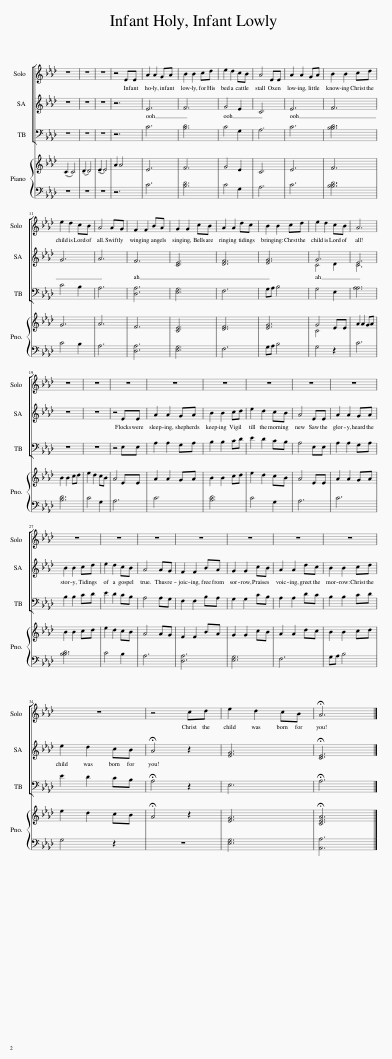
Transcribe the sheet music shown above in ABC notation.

X:1
%%score [ 1 ( 2 3 ) 4 ] { ( 5 7 ) | 6 }
L:1/8
M:none
I:linebreak $
K:Ab
V:1 treble
V:2 treble
V:3 treble
V:4 bass
V:5 treble
V:7 treble
V:6 bass
V:1
 z6 | z6 | z6 | z4 EE | A2 A2 GA | %5
 B2 B2 cd | e2 d2 cB | A4 EE | A2 A2 GA | B2 B2 cd |$ %10
 e2 d2 cB | A4 AG | F2 F2 BA | G2 G2 cB | A2 A2 dc | %15
 B2 B2 cd | e2 d2 cB | A6 |$ z6 | z6 | %20
 z6 | z6 | z6 | z6 | z6 | %25
 z6 |$ z6 | z6 | z6 | z6 | %30
 z6 | z6 | z6 |$ z6 | z4 cd | %35
 e2 d2 cB | !fermata!A6 |] %37
V:2
 z6 | z6 | z6 | z6 | E6 | %5
 F6 | G4 E2 | C6 | E6 | F6 |$ %10
 G6 | A6 | F6 | [CE]6 | [DF]6 | %15
 [EG]6 | G6 | E6 |$ z6 | z6 | %20
 z4 EE | A2 A2 GA | B2 B2 cd | e2 d2 cB | A4 EE | %25
 A2 A2 GA |$ B2 B2 cd | e2 d2 cB | A4 AG | F2 F2 BA | %30
 G2 G2 cB | A2 A2 dc | B2 B2 cd |$ e2 d2 cB | !fermata!A4 z2 | %35
 [EG]6 | !fermata![CE]6 |] %37
V:3
 x6 | x6 | x6 | x6 | x6 | %5
 x6 | x6 | x6 | x6 | x6 |$ %10
 x6 | x6 | x6 | x6 | x6 | %15
 x6 | C4 D2 | C6 |$ x6 | x6 | %20
 x6 | x6 | x6 | x6 | x6 | %25
 x6 |$ x6 | x6 | x6 | x6 | %30
 x6 | x6 | x6 |$ x6 | x6 | %35
 x6 | x6 |] %37
V:4
 z6 | z6 | z6 | z6 | C6 | %5
 [B,D]6 | C4 G,2 | A,6 | C6 | [B,B,D]6 |$ %10
 C4 B,2 | A,6 | [D,A,]6 | [E,G,]6 | F,6 | %15
 G,A, B,4 | G,4 E,2 | [A,A,]6 |$ z6 | z6 | %20
 z4 E,E, | A,2 A,2 G,A, | B,2 B,2 CD | E2 D2 CB, | A,4 E,E, | %25
 A,2 A,2 G,A, |$ B,2 B,2 CD | E2 D2 CB, | A,4 A,G, | F,2 F,2 B,A, | %30
 G,2 G,2 CB, | A,2 A,2 DC | B,2 B,2 CD |$ E2 D2 CB, | !fermata!A,4 z2 | %35
 E,6 | !fermata!A,6 |] %37
V:5
 (!tenuto!C2 C4) | (!tenuto!D2 D4) | (!tenuto!E2 E4) | A2 A4 | E6 | %5
 F6 | G4 E2 | C6 | E6 | F6 |$ %10
 G6 | A6 | F6 | [CE]6 | [DF]6 | %15
 [EG]6 | G4 EE | A2 A2 GA |$ B2 B2 cd | e2 d2 cB | %20
 A4 EE | A2 A2 GA | B2 B2 cd | e2 d2 cB | A4 EE | %25
 A2 A2 GA |$ B2 B2 cd | e2 d2 cB | A4 AG | F2 F2 BA | %30
 G2 G2 cB | A2 A2 dc | B2 B2 cd |$ e2 d2 cB | !fermata!A4 z2 | %35
 [EG]6 | !fermata![CEA]6 |] %37
V:6
 z6 | z6 | z6 | z6 | C6 | %5
 [B,D]6 | C4 G,2 | A,6 | C6 | [B,B,D]6 |$ %10
 C4 B,2 | A,6 | [D,A,]6 | [E,G,]6 | F,6 | %15
 G,A, B,4 | G,4 z2 | C6 |$ [B,D]6 | C4 G,2 | %20
 A,6 | C6 | [B,D]6 | C4 G,2 | A,6 | %25
 C6 |$ [B,B,D]6 | C4 B,2 | A,6 | [D,A,]6 | %30
 [E,G,]6 | F,6 | G,A, B,4 |$ G,4 z2 | z6 | %35
 [E,G,]6 | [A,,A,]6 |] %37
V:7
 x6 | x6 | x6 | x6 | x6 | %5
 x6 | x6 | x6 | x6 | x6 |$ %10
 x6 | x6 | x6 | x6 | x6 | %15
 x6 | C4 x2 | x6 |$ x6 | x6 | %20
 x6 | x6 | x6 | x6 | x6 | %25
 x6 |$ x6 | x6 | x6 | x6 | %30
 x6 | x6 | x6 |$ x6 | x6 | %35
 x6 | x6 |] %37
